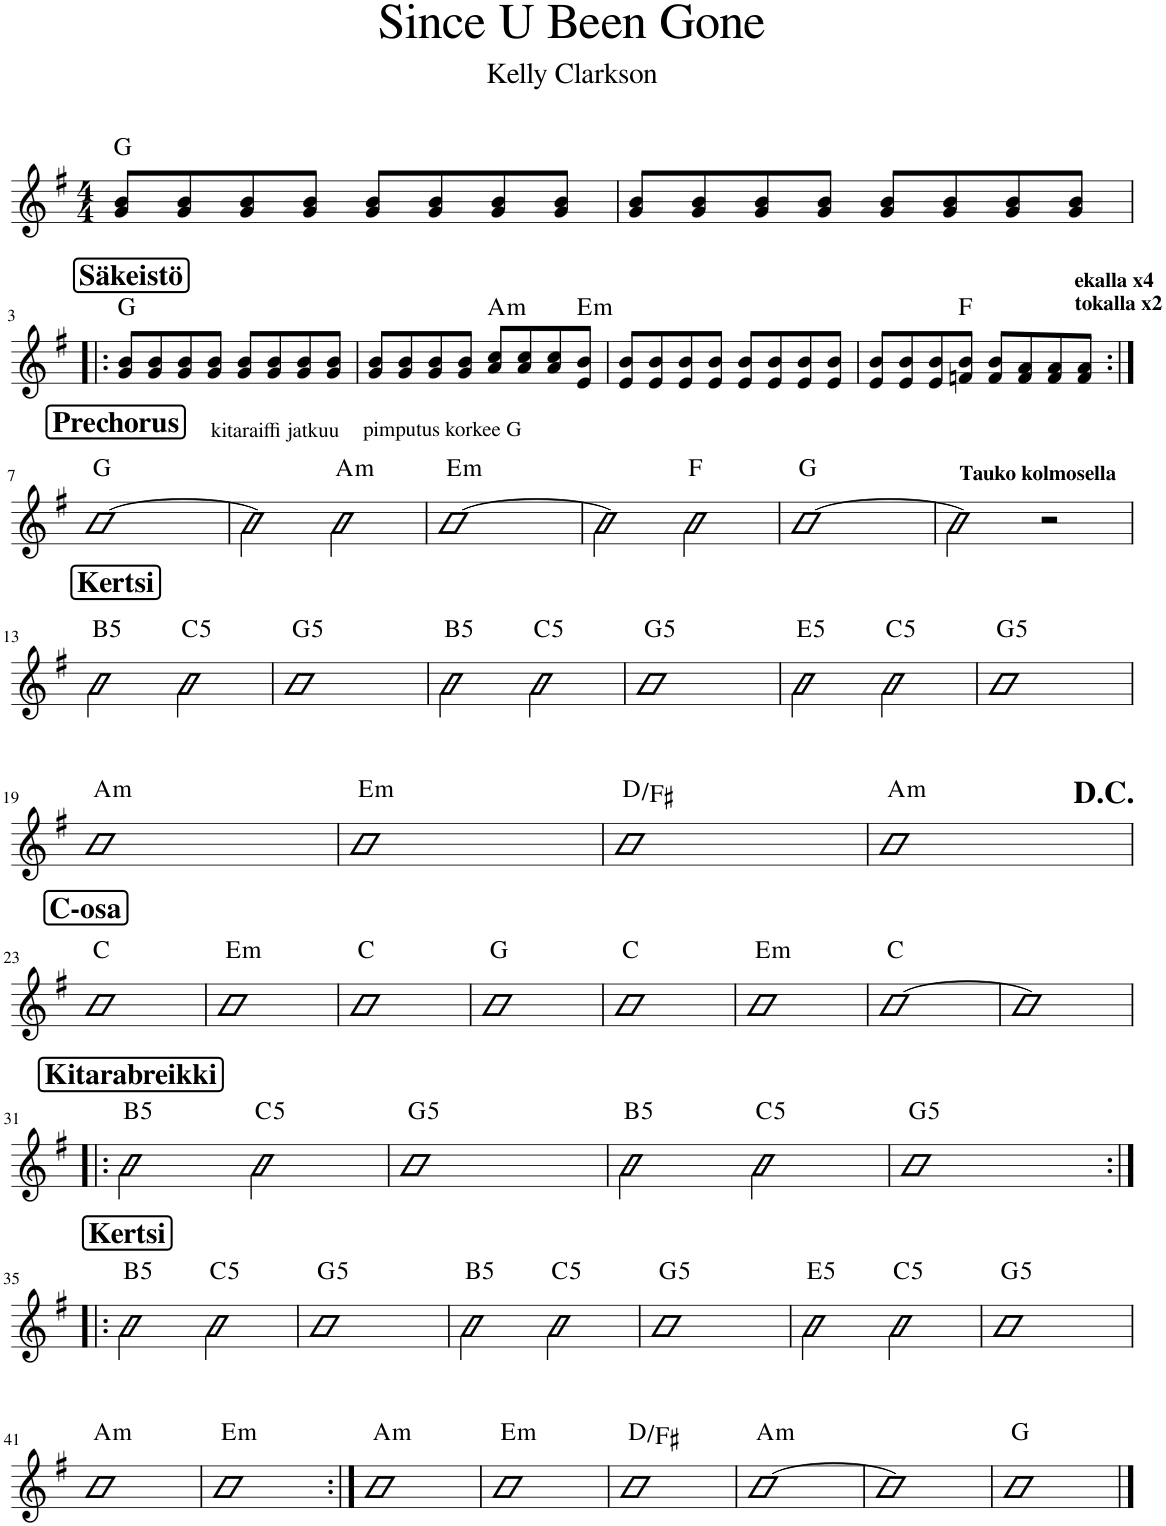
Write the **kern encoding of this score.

**kern	**harte
*part1	*part1
*staff1	*
*I"Piano	*
*I'Pno.	*
*clefG2	*
*k[f#]	*
*M4/4	*
=1	=1
8g/ 8b/L	G:maj
8g/ 8b/	.
8g/ 8b/	.
8g/ 8b/J	.
8g/ 8b/L	.
8g/ 8b/	.
8g/ 8b/	.
8g/ 8b/J	.
=2	=2
8g/ 8b/L	.
8g/ 8b/	.
8g/ 8b/	.
8g/ 8b/J	.
8g/ 8b/L	.
8g/ 8b/	.
8g/ 8b/	.
8g/ 8b/J	.
!!LO:LB:g=z
!!LO:REH:place=s1:a:B:cj:fs=14:t=Säkeistö
=3!|:	=3!|:
8g/ 8b/L	G:maj
8g/ 8b/	.
8g/ 8b/	.
8g/ 8b/J	.
8g/ 8b/L	.
8g/ 8b/	.
8g/ 8b/	.
8g/ 8b/J	.
=4	=4
8g/ 8b/L	.
8g/ 8b/	.
8g/ 8b/	.
8g/ 8b/J	.
!	!LO:H:kt=m
8a/ 8cc/L	A:min
8a/ 8cc/	.
8a/ 8cc/	.
!	!LO:H:kt=m
8e/ 8b/J	E:min
=5	=5
8e/ 8b/L	.
8e/ 8b/	.
8e/ 8b/	.
8e/ 8b/J	.
8e/ 8b/L	.
8e/ 8b/	.
8e/ 8b/	.
8e/ 8b/J	.
=6	=6
8e/ 8b/L	.
8e/ 8b/	.
8e/ 8b/	.
8fn/ 8b/J	F:maj
8f/ 8b/L	.
8f/ 8a/	.
8f/ 8a/	.
!LO:TX:a:B:t=ekalla x4	!
!LO:TX:a:t=tokalla x2	!
8f/ 8a/J	.
!!LO:LB:g=z
!!LO:REH:place=s1:a:B:cj:fs=14:t=Prechorus
=7:|!	=7:|!
!LO:TX:a:t=kitaraiffi jatkuu	!
*^	*
[1g	2ryy	G:maj
!	!LO:TX:a:t=pimputus korkee G	!
.	2ryy	.
*v	*v	*
=8	=8
2g\]	.
!	!LO:H:kt=m
2g\	A:min
=9	=9
!	!LO:H:kt=m
[1g	E:min
=10	=10
2g\]	.
2g\	F:maj
=11	=11
[1g	G:maj
=12	=12
2g\]	.
!LO:TX:a:B:t=Tauko kolmosella	!
2r	.
!!LO:LB:g=z
!!LO:REH:place=s1:a:B:cj:fs=14:t=Kertsi
=13	=13
!	!LO:H:kt=5
2b\	B:(1,5)
!	!LO:H:kt=5
2b\	C:(1,5)
=14	=14
!	!LO:H:kt=5
1b	G:(1,5)
=15	=15
!	!LO:H:kt=5
2b\	B:(1,5)
!	!LO:H:kt=5
2b\	C:(1,5)
=16	=16
!	!LO:H:kt=5
1b	G:(1,5)
=17	=17
!	!LO:H:kt=5
2b\	E:(1,5)
!	!LO:H:kt=5
2b\	C:(1,5)
=18	=18
!	!LO:H:kt=5
1b	G:(1,5)
!!LO:LB:g=z
=19	=19
!	!LO:H:kt=m
1a	A:min
=20	=20
!	!LO:H:kt=m
1b	E:min
=21	=21
1a	D:maj/3
=22	=22
1a	A:min
!LO:TX:a:t=<b><font size="15"/>D.C.</b>	!LO:H:kt=m
!!LO:LB:g=z
!!LO:REH:place=s1:a:B:cj:fs=14:t=C-osa
=23	=23
1c 1f#	C:maj
=24	=24
!	!LO:H:kt=m
1f#	E:min
=25	=25
1f#	C:maj
=26	=26
1f#	G:maj
=27	=27
1g	C:maj
=28	=28
!	!LO:H:kt=m
1f#	E:min
=29	=29
[1f#	C:maj
=30	=30
1f#]	.
!!LO:LB:g=z
!!LO:REH:place=s1:a:B:cj:fs=14:t=Kitarabreikki
=31!|:	=31!|:
!	!LO:H:kt=5
2b\	B:(1,5)
!	!LO:H:kt=5
2b\	C:(1,5)
=32	=32
!	!LO:H:kt=5
1b	G:(1,5)
=33	=33
!	!LO:H:kt=5
2b\	B:(1,5)
!	!LO:H:kt=5
2b\	C:(1,5)
=34	=34
!	!LO:H:kt=5
1b	G:(1,5)
!!LO:LB:g=z
!!LO:REH:place=s1:a:B:cj:fs=14:t=Kertsi
=35:|!|:	=35:|!|:
!	!LO:H:kt=5
2b\	B:(1,5)
!	!LO:H:kt=5
2b\	C:(1,5)
=36	=36
!	!LO:H:kt=5
1b	G:(1,5)
=37	=37
!	!LO:H:kt=5
2b\	B:(1,5)
!	!LO:H:kt=5
2b\	C:(1,5)
=38	=38
!	!LO:H:kt=5
1b	G:(1,5)
=39	=39
!	!LO:H:kt=5
2b\	E:(1,5)
!	!LO:H:kt=5
2b\	C:(1,5)
=40	=40
!	!LO:H:kt=5
1b	G:(1,5)
!!LO:LB:g=z
=41	=41
!	!LO:H:kt=m
1a	A:min
=42	=42
!	!LO:H:kt=m
1b	E:min
=43:|!	=43:|!
!	!LO:H:kt=m
1a	A:min
=44	=44
!	!LO:H:kt=m
1b	E:min
=45	=45
1a	D:maj/3
=46	=46
!	!LO:H:kt=m
[1a	A:min
=47	=47
1a]	.
=48	=48
1g	G:maj
==	==
*-	*-
